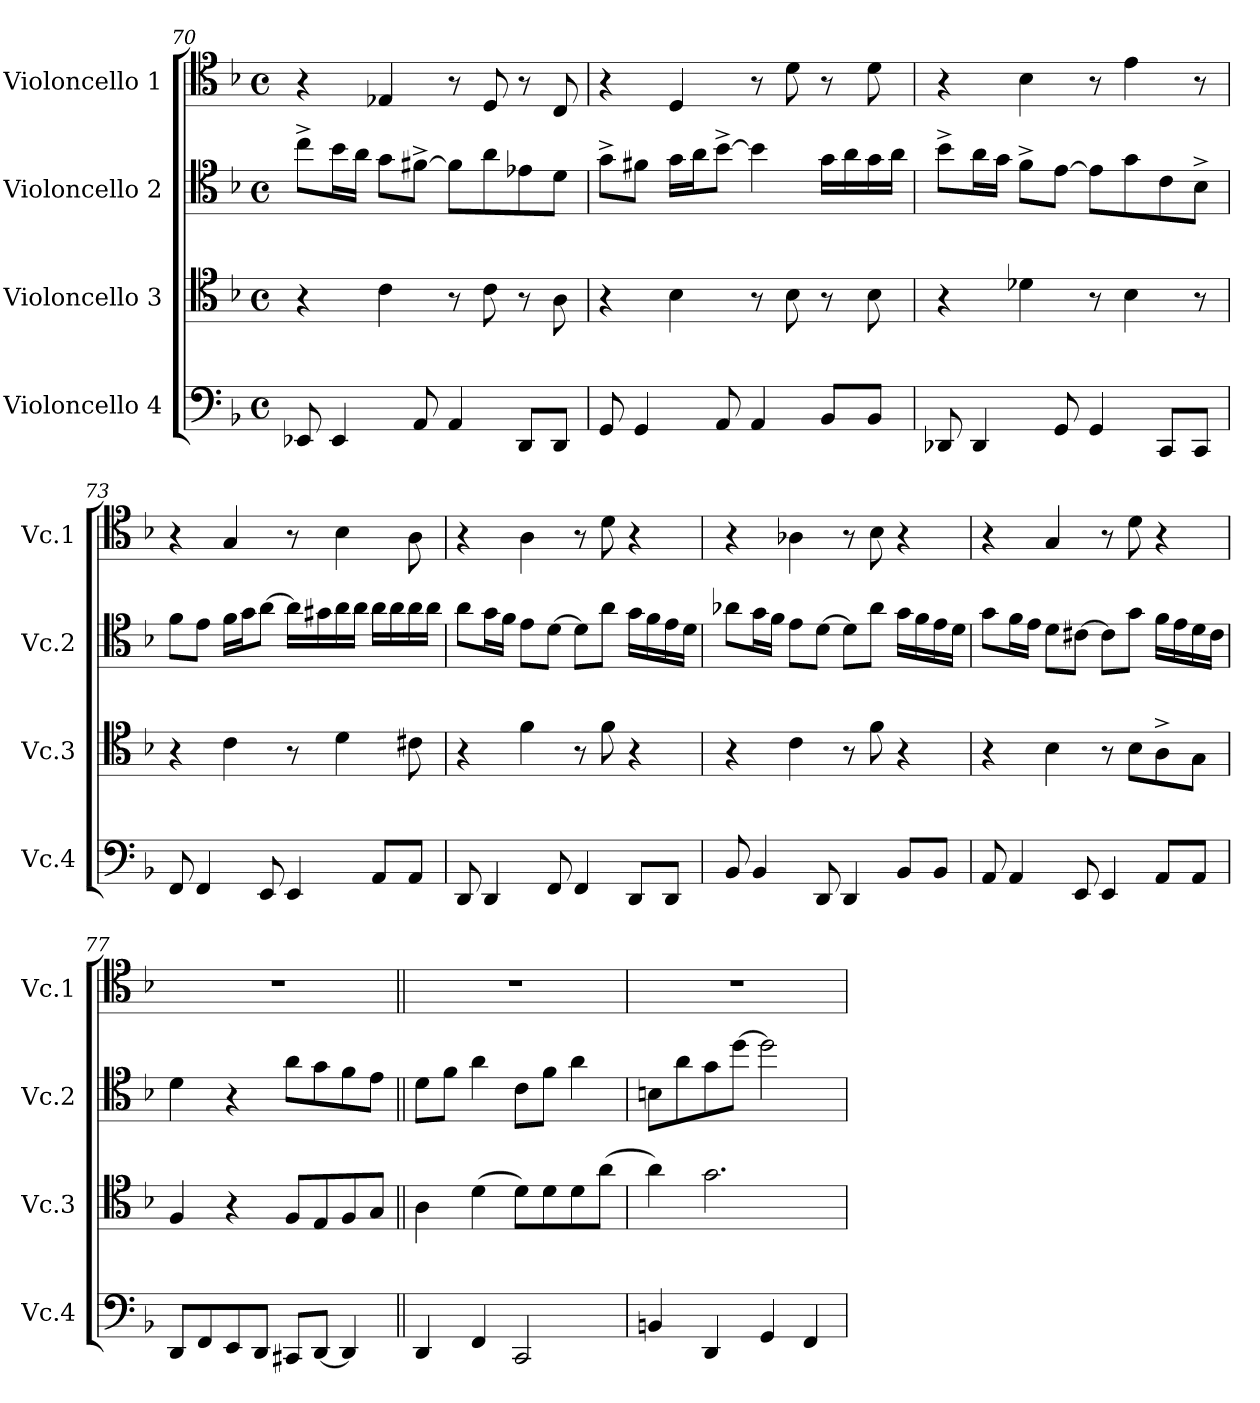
**kern	**kern	**kern	**kern
*part4	*part3	*part2	*part1
*staff4	*staff3	*staff2	*staff1
*I"Violoncello 4	*I"Violoncello 3	*I"Violoncello 2	*I"Violoncello 1
*I'Vc.4	*I'Vc.3	*I'Vc.2	*I'Vc.1
*clefF4	*clefC4	*clefC4	*clefC4
*k[b-]	*k[b-]	*k[b-]	*k[b-]
*M4/4	*M4/4	*M4/4	*M4/4
*met(c)	*met(c)	*met(c)	*met(c)
=70	=70	=70	=70
8EE-X/	4r	8cc^\L	4r
4EE-/	.	16b-\L	.
.	.	16a\JJ	.
.	4c\	8g\L	4E-X/
8AA/	.	[8f#X^\J	.
4AA/	8r	8f#\L]	8r
.	8c\	8a\	8D/
8DD/L	8r	8e-X\	8r
8DD/J	8A\	8d\J	8C/
=71	=71	=71	=71
8GG/	4r	8g^\L	4r
4GG/	.	8f#X\J	.
.	4B-\	16g\LL	4D/
.	.	16a\J	.
8AA/	.	[8b-^\J	.
4AA/	8r	4b-\]	8r
.	8B-\	.	8d\
8BB-/L	8r	16g\LL	8r
.	.	16a\	.
8BB-/J	8B-\	16g\	8d\
.	.	16a\JJ	.
=72	=72	=72	=72
8DD-X/	4r	8b-^\L	4r
4DD-/	.	16a\L	.
.	.	16g\JJ	.
.	4d-X\	8f^\L	4B-\
8GG/	.	[8e\J	.
4GG/	8r	8e\L]	8r
.	4B-\	8g\	4e\
8CC/L	.	8c\	.
8CC/J	8r	8B-^\J	8r
!!LO:PB:g=z
=73	=73	=73	=73
8FF/	4r	8f\L	4r
4FF/	.	8e\J	.
.	4c\	16f\LL	4G/
.	.	16g\J	.
8EE/	.	[8a\J	.
4EE/	8r	16a\LL]	8r
.	.	16g#X\	.
.	4d\	16a\	4B-\
.	.	16a\JJ	.
8AA/L	.	16a\LL	.
.	.	16a\	.
8AA/J	8c#X\	16a\	8A\
.	.	16a\JJ	.
=74	=74	=74	=74
8DD/	4r	8a\L	4r
4DD/	.	16g\L	.
.	.	16f\JJ	.
.	4f\	8e\L	4A\
8FF/	.	[8d\J	.
4FF/	8r	8d\L]	8r
.	8f\	8a\J	8d\
8DD/L	4r	16g\LL	4r
.	.	16f\	.
8DD/J	.	16e\	.
.	.	16d\JJ	.
=75	=75	=75	=75
8BB-/	4r	8a-X\L	4r
4BB-/	.	16g\L	.
.	.	16f\JJ	.
.	4c\	8e\L	4A-X\
8DD/	.	[8d\J	.
4DD/	8r	8d\L]	8r
.	8f\	8a-\J	8B-\
8BB-/L	4r	16g\LL	4r
.	.	16f\	.
8BB-/J	.	16e\	.
.	.	16d\JJ	.
=76	=76	=76	=76
*	*	*	*8va
8AA/	4r	8g\L	4r
4AA/	.	16f\L	.
.	.	16e\JJ	.
.	4B-\	8d\L	4g/
8EE/	.	[8c#X\J	.
4EE/	8r	8c#\L]	8r
.	8B-\L	8g\J	8dd\
8AA/L	8A^\	16f\LL	4r
.	.	16e\	.
8AA/J	8G\J	16d\	.
.	.	16c#\JJ	.
!!LO:LB:g=z
=77	=77	=77	=77
*	*	*	*X8va
8DD/L	4F/	4d\	1r
8FF/	.	.	.
8EE/	4r	4r	.
8DD/J	.	.	.
8CC#X/L	8F/L	8a\L	.
[8DD/J	8E/	8g\	.
4DD/]	8F/	8f\	.
.	8G/J	8e\J	.
=78||	=78||	=78||	=78||
4DD/	4A\	8d\L	1r
.	.	8f\J	.
4FF/	(4d\	4a\	.
2CC/	8d\L)	8c\L	.
.	8d\	8f\J	.
.	8d\	4a\	.
.	(8a\J	.	.
=79	=79	=79	=79
4BBn/	4a\)	8Bn\L	1r
.	.	8a\	.
4DD/	2.g\	8g\	.
.	.	[8dd\J	.
4GG/	.	2dd\]	.
4FF/	.	.	.
=	=	=	=
*-	*-	*-	*-
